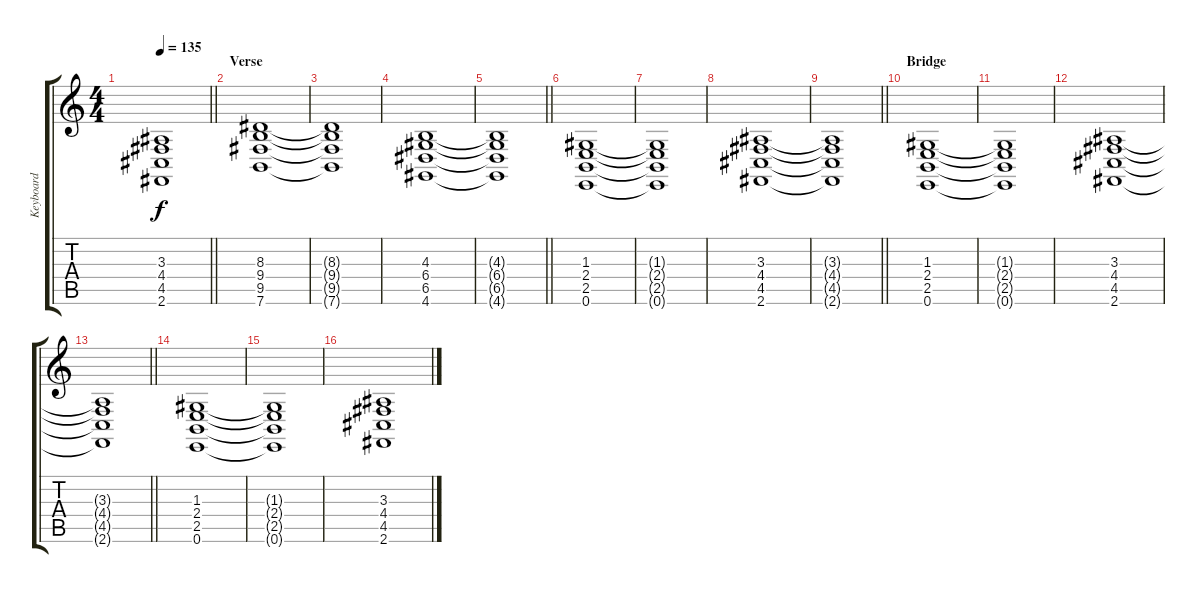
\track ("Keyboard" "Keyboard") {instrument reedorgan}
\staff {score tabs}
\tuning (E4 B3 G3 D3 A2 E2) {hide}
\ts (4 4)
\tempo 135
\clef g2
\barLineRight lightlight
\ks c
(3.3{t} 4.4{t} 4.5{t} 2.6{t}).1{dy f} |
\section ("" "Verse")
(8.3 9.4 9.5 7.6).1 |
(8.3{t} 9.4{t} 9.5{t} 7.6{t}).1 |
(4.3 6.4 6.5 4.6).1 |
\barLineRight lightlight
(4.3{t} 6.4{t} 6.5{t} 4.6{t}).1 |
(1.3 2.4 2.5 0.6).1 |
(1.3{t} 2.4{t} 2.5{t} 0.6{t}).1 |
(3.3 4.4 4.5 2.6).1 |
\barLineRight lightlight
(3.3{t} 4.4{t} 4.5{t} 2.6{t}).1 |
\section ("" "Bridge")
(1.3 2.4 2.5 0.6).1 |
(1.3{t} 2.4{t} 2.5{t} 0.6{t}).1 |
(3.3 4.4 4.5 2.6).1 |
\barLineRight lightlight
(3.3{t} 4.4{t} 4.5{t} 2.6{t}).1 |
(1.3 2.4 2.5 0.6).1 |
(1.3{t} 2.4{t} 2.5{t} 0.6{t}).1 |
(3.3 4.4 4.5 2.6).1
